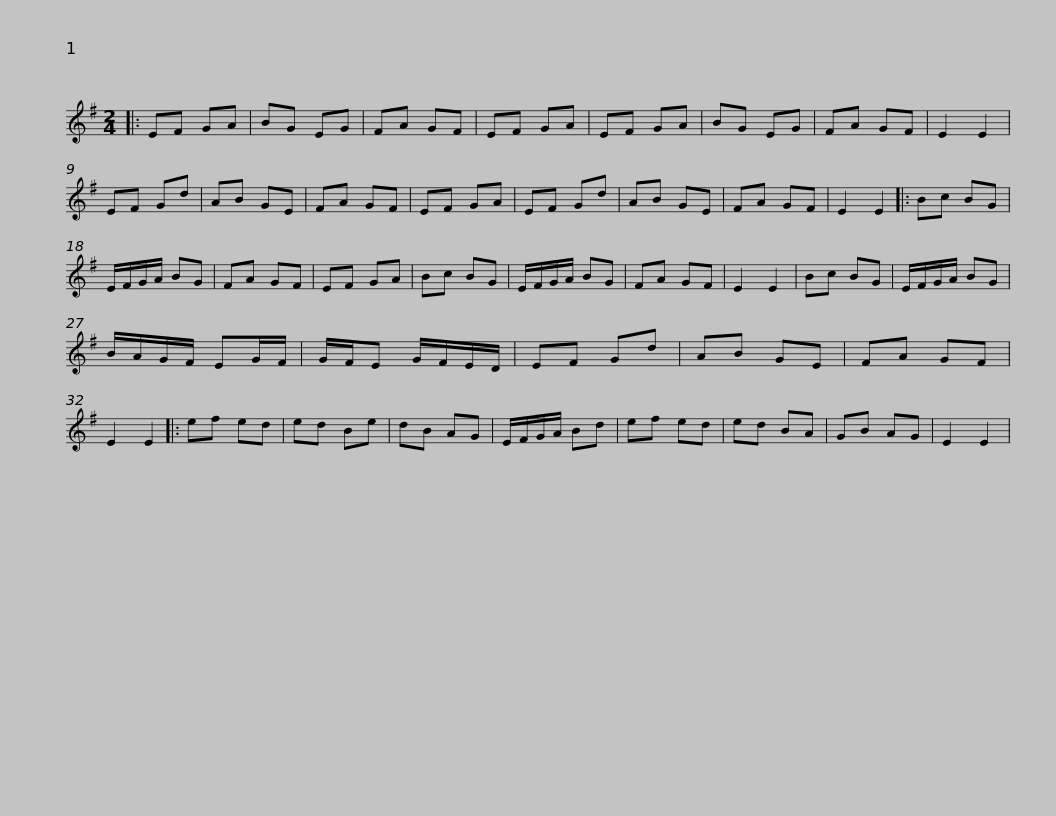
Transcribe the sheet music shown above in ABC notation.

X:1
L:1/8
M:2/4
I:linebreak $
K:Emin
V:1 treble
V:1
|: EF GA | BG EG | FA GF | EF GA | EF GA | %5
 BG EG | FA GF | E2 E2 | EF Gd | AB GE | %10
 FA GF |$ EF GA | EF Gd | AB GE | FA GF | %15
 E2 E2 |: Bc BG | E/F/G/A/ BG | FA GF | EF GA | %20
 Bc BG |$ E/F/G/A/ BG | FA GF | E2 E2 | Bc BG | %25
 E/F/G/A/ BG | B/A/G/F/ EG/F/ | G/F/E G/F/E/D/ | EF Gd | AB GE |$ %30
 FA GF | E2 E2 |: ef ed | ed Be | dB AG | %35
 E/F/G/A/ Bd | ef ed | ed BA | GB AG | E2 E2 | %40
